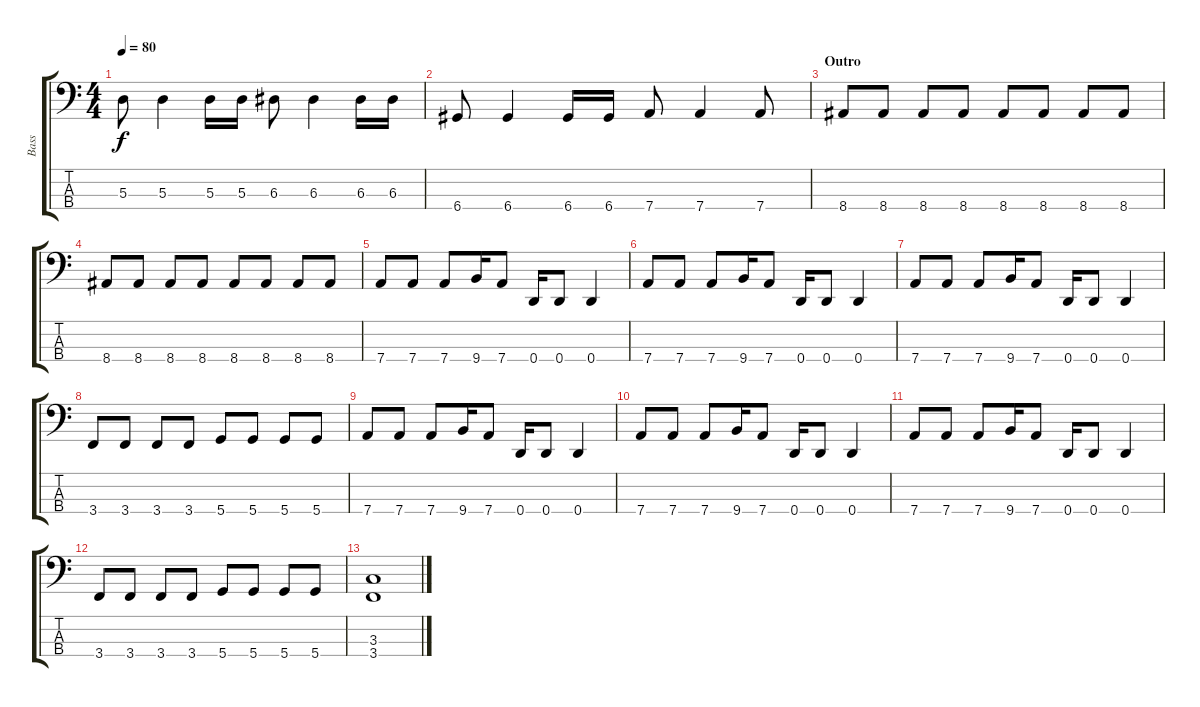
\track ("Bass" "Bass") {instrument electricbasspick}
\staff {score tabs}
\tuning (G2 D2 A1 D1) {hide}
\ts (4 4)
\tempo 80
\clef f4
\ks c
5.3.8{dy f} 5.3.4 5.3.16 5.3.16 6.3.8 6.3.4 6.3.16 6.3.16 |
6.4.8 6.4.4 6.4.16 6.4.16 7.4.8 7.4.4 7.4.8 |
\section ("" "Outro")
8.4.8 8.4.8 8.4.8 8.4.8 8.4.8 8.4.8 8.4.8 8.4.8 |
8.4.8 8.4.8 8.4.8 8.4.8 8.4.8 8.4.8 8.4.8 8.4.8 |
7.4.8 7.4.8 7.4.8 9.4.16 7.4.8 0.4.16 0.4.8 0.4.4 |
7.4.8 7.4.8 7.4.8 9.4.16 7.4.8 0.4.16 0.4.8 0.4.4 |
7.4.8 7.4.8 7.4.8 9.4.16 7.4.8 0.4.16 0.4.8 0.4.4 |
3.4.8 3.4.8 3.4.8 3.4.8 5.4.8 5.4.8 5.4.8 5.4.8 |
7.4.8 7.4.8 7.4.8 9.4.16 7.4.8 0.4.16 0.4.8 0.4.4 |
7.4.8 7.4.8 7.4.8 9.4.16 7.4.8 0.4.16 0.4.8 0.4.4 |
7.4.8 7.4.8 7.4.8 9.4.16 7.4.8 0.4.16 0.4.8 0.4.4 |
3.4.8 3.4.8 3.4.8 3.4.8 5.4.8 5.4.8 5.4.8 5.4.8 |
(3.3 3.4).1
